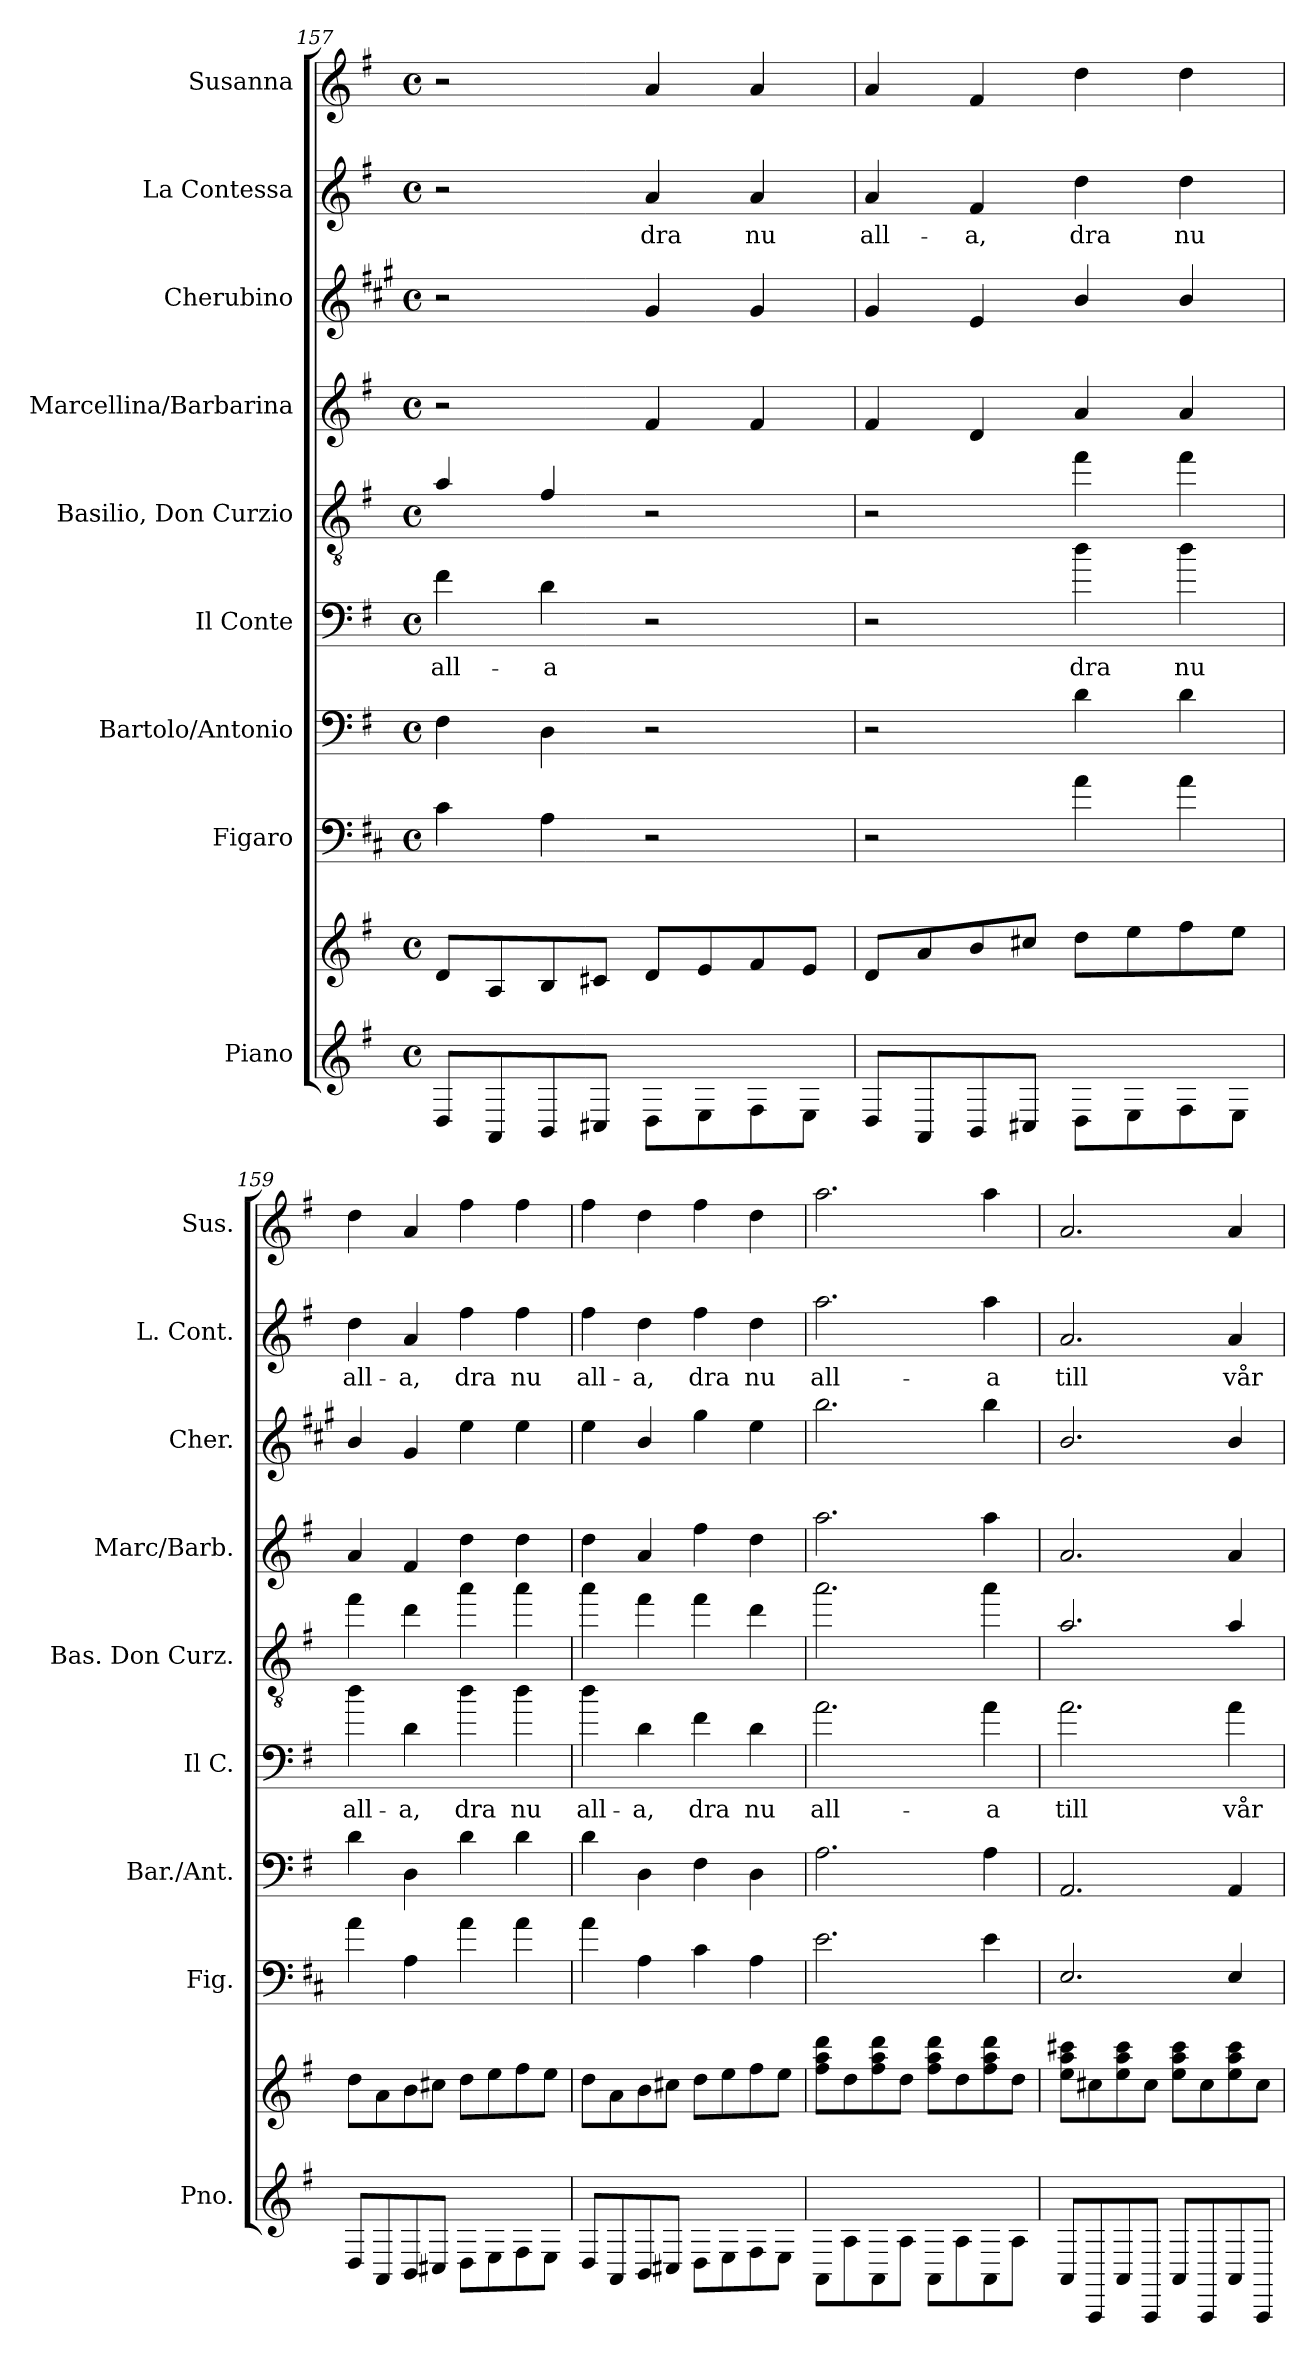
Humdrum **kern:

**kern	**kern	**kern	**kern	**kern	**text	**kern	**kern	**kern	**kern	**text	**kern
*part9	*part9	*part8	*part7	*part6	*part6	*part5	*part4	*part3	*part2	*part2	*part1
*staff10	*staff9	*staff8	*staff7	*staff6	*staff6	*staff5	*staff4	*staff3	*staff2	*staff2	*staff1
*I"Piano	*	*I"Figaro	*I"Bartolo/Antonio	*I"Il Conte	*	*I"Basilio, Don Curzio	*I"Marcellina/Barbarina	*I"Cherubino	*I"La Contessa	*	*I"Susanna
*I'Pno.	*	*I'Fig.	*I'Bar./Ant.	*I'Il C.	*	*I'Bas. Don Curz.	*I'Marc/Barb.	*I'Cher.	*I'L. Cont.	*	*I'Sus.
*clefG2	*clefG2	*clefF4	*clefF4	*clefF4	*	*clefGv2	*clefG2	*clefG2	*clefG2	*	*clefG2
*	*	*ITrd4c7	*	*ITrd8c14	*	*ITrd8c14	*	*ITrd1c2	*	*	*
*k[f#]	*k[f#]	*k[f#]	*k[f#]	*k[f#]	*	*k[f#]	*k[f#]	*k[f#]	*k[f#]	*	*k[f#]
*M4/4	*M4/4	*M4/4	*M4/4	*M4/4	*	*M4/4	*M4/4	*M4/4	*M4/4	*	*M4/4
*met(c)	*met(c)	*met(c)	*met(c)	*met(c)	*	*met(c)	*met(c)	*met(c)	*met(c)	*	*met(c)
=157	=157	=157	=157	=157	=157	=157	=157	=157	=157	=157	=157
!	!	!	!	!	!LO:LY:b	!	!	!	!	!	!
8D/L	8d/L	4F#\	4F#\	4F#\	all-	4A/	2r	2r	2r	.	2r
8AA/	8A/	.	.	.	.	.	.	.	.	.	.
!	!	!	!	!	!LO:LY:b	!	!	!	!	!	!
8BB/	8B/	4D\	4D\	4D\	-a	4F#/	.	.	.	.	.
8C#X/J	8c#X/J	.	.	.	.	.	.	.	.	.	.
!	!	!	!	!	!	!	!	!	!	!LO:LY:b	!
8D\L	8d/L	2r	2r	2r	.	2r	4f#/	4f#/	4a/	dra	4a/
8E\	8e/	.	.	.	.	.	.	.	.	.	.
!	!	!	!	!	!	!	!	!	!	!LO:LY:b	!
8F#\	8f#/	.	.	.	.	.	4f#/	4f#/	4a/	nu	4a/
8E\J	8e/J	.	.	.	.	.	.	.	.	.	.
!!LO:PB:g=z
=158	=158	=158	=158	=158	=158	=158	=158	=158	=158	=158	=158
!	!	!	!	!	!	!	!	!	!	!LO:LY:b	!
8D/L	8d/L	2r	2r	2r	.	2r	4f#/	4f#/	4a/	all-	4a/
8AA/	8a/	.	.	.	.	.	.	.	.	.	.
!	!	!	!	!	!	!	!	!	!	!LO:LY:b	!
8BB/	8b/	.	.	.	.	.	4d/	4d/	4f#/	-a,	4f#/
8C#X/J	8cc#X/J	.	.	.	.	.	.	.	.	.	.
!	!	!	!	!	!LO:LY:b	!	!	!	!	!LO:LY:b	!
8D\L	8dd\L	4d\	4d\	4d\	dra	4f#\	4a/	4a/	4dd\	dra	4dd\
8E\	8ee\	.	.	.	.	.	.	.	.	.	.
!	!	!	!	!	!LO:LY:b	!	!	!	!	!LO:LY:b	!
8F#\	8ff#\	4d\	4d\	4d\	nu	4f#\	4a/	4a/	4dd\	nu	4dd\
8E\J	8ee\J	.	.	.	.	.	.	.	.	.	.
=159	=159	=159	=159	=159	=159	=159	=159	=159	=159	=159	=159
!	!	!	!	!	!LO:LY:b	!	!	!	!	!LO:LY:b	!
8D/L	8dd\L	4d\	4d\	4d\	all-	4f#\	4a/	4a/	4dd\	all-	4dd\
8AA/	8a\	.	.	.	.	.	.	.	.	.	.
!	!	!	!	!	!LO:LY:b	!	!	!	!	!LO:LY:b	!
8BB/	8b\	4D\	4D\	4D\	-a,	4d\	4f#/	4f#/	4a/	-a,	4a/
8C#X/J	8cc#X\J	.	.	.	.	.	.	.	.	.	.
!	!	!	!	!	!LO:LY:b	!	!	!	!	!LO:LY:b	!
8D\L	8dd\L	4d\	4d\	4d\	dra	4a\	4dd\	4dd\	4ff#\	dra	4ff#\
8E\	8ee\	.	.	.	.	.	.	.	.	.	.
!	!	!	!	!	!LO:LY:b	!	!	!	!	!LO:LY:b	!
8F#\	8ff#\	4d\	4d\	4d\	nu	4a\	4dd\	4dd\	4ff#\	nu	4ff#\
8E\J	8ee\J	.	.	.	.	.	.	.	.	.	.
=160	=160	=160	=160	=160	=160	=160	=160	=160	=160	=160	=160
!	!	!	!	!	!LO:LY:b	!	!	!	!	!LO:LY:b	!
8D/L	8dd\L	4d\	4d\	4d\	all-	4a\	4dd\	4dd\	4ff#\	all-	4ff#\
8AA/	8a\	.	.	.	.	.	.	.	.	.	.
!	!	!	!	!	!LO:LY:b	!	!	!	!	!LO:LY:b	!
8BB/	8b\	4D\	4D\	4D\	-a,	4f#\	4a/	4a/	4dd\	-a,	4dd\
8C#X/J	8cc#X\J	.	.	.	.	.	.	.	.	.	.
!	!	!	!	!	!LO:LY:b	!	!	!	!	!LO:LY:b	!
8D\L	8dd\L	4F#\	4F#\	4F#\	dra	4f#\	4ff#\	4ff#\	4ff#\	dra	4ff#\
8E\	8ee\	.	.	.	.	.	.	.	.	.	.
!	!	!	!	!	!LO:LY:b	!	!	!	!	!LO:LY:b	!
8F#\	8ff#\	4D\	4D\	4D\	nu	4d\	4dd\	4dd\	4dd\	nu	4dd\
8E\J	8ee\J	.	.	.	.	.	.	.	.	.	.
=161	=161	=161	=161	=161	=161	=161	=161	=161	=161	=161	=161
!	!	!	!	!	!LO:LY:b	!	!	!	!	!LO:LY:b	!
8AA\L	8ff#\ 8aa\ 8ddd\L	2.A\	2.A\	2.A\	all-	2.a\	2.aa\	2.aa\	2.aa\	all-	2.aa\
8A\	8dd\	.	.	.	.	.	.	.	.	.	.
8AA\	8ff#\ 8aa\ 8ddd\	.	.	.	.	.	.	.	.	.	.
8A\J	8dd\J	.	.	.	.	.	.	.	.	.	.
8AA\L	8ff#\ 8aa\ 8ddd\L	.	.	.	.	.	.	.	.	.	.
8A\	8dd\	.	.	.	.	.	.	.	.	.	.
!	!	!	!	!	!LO:LY:b	!	!	!	!	!LO:LY:b	!
8AA\	8ff#\ 8aa\ 8ddd\	4A\	4A\	4A\	-a	4a\	4aa\	4aa\	4aa\	-a	4aa\
8A\J	8dd\J	.	.	.	.	.	.	.	.	.	.
!!LO:PB:g=z
=162	=162	=162	=162	=162	=162	=162	=162	=162	=162	=162	=162
!	!	!	!	!	!LO:LY:b	!	!	!	!	!LO:LY:b	!
8AA/L	8ee\ 8aa\ 8ccc#X\L	2.AA/	2.AA/	2.A\	till	2.A/	2.a/	2.a/	2.a/	till	2.a/
8AAA/	8cc#X\	.	.	.	.	.	.	.	.	.	.
8AA/	8ee\ 8aa\ 8ccc#\	.	.	.	.	.	.	.	.	.	.
8AAA/J	8cc#\J	.	.	.	.	.	.	.	.	.	.
8AA/L	8ee\ 8aa\ 8ccc#\L	.	.	.	.	.	.	.	.	.	.
8AAA/	8cc#\	.	.	.	.	.	.	.	.	.	.
!	!	!	!	!	!LO:LY:b	!	!	!	!	!LO:LY:b	!
8AA/	8ee\ 8aa\ 8ccc#\	4AA/	4AA/	4A\	vår	4A/	4a/	4a/	4a/	vår	4a/
8AAA/J	8cc#\J	.	.	.	.	.	.	.	.	.	.
=	=	=	=	=	=	=	=	=	=	=	=
*-	*-	*-	*-	*-	*-	*-	*-	*-	*-	*-	*-
